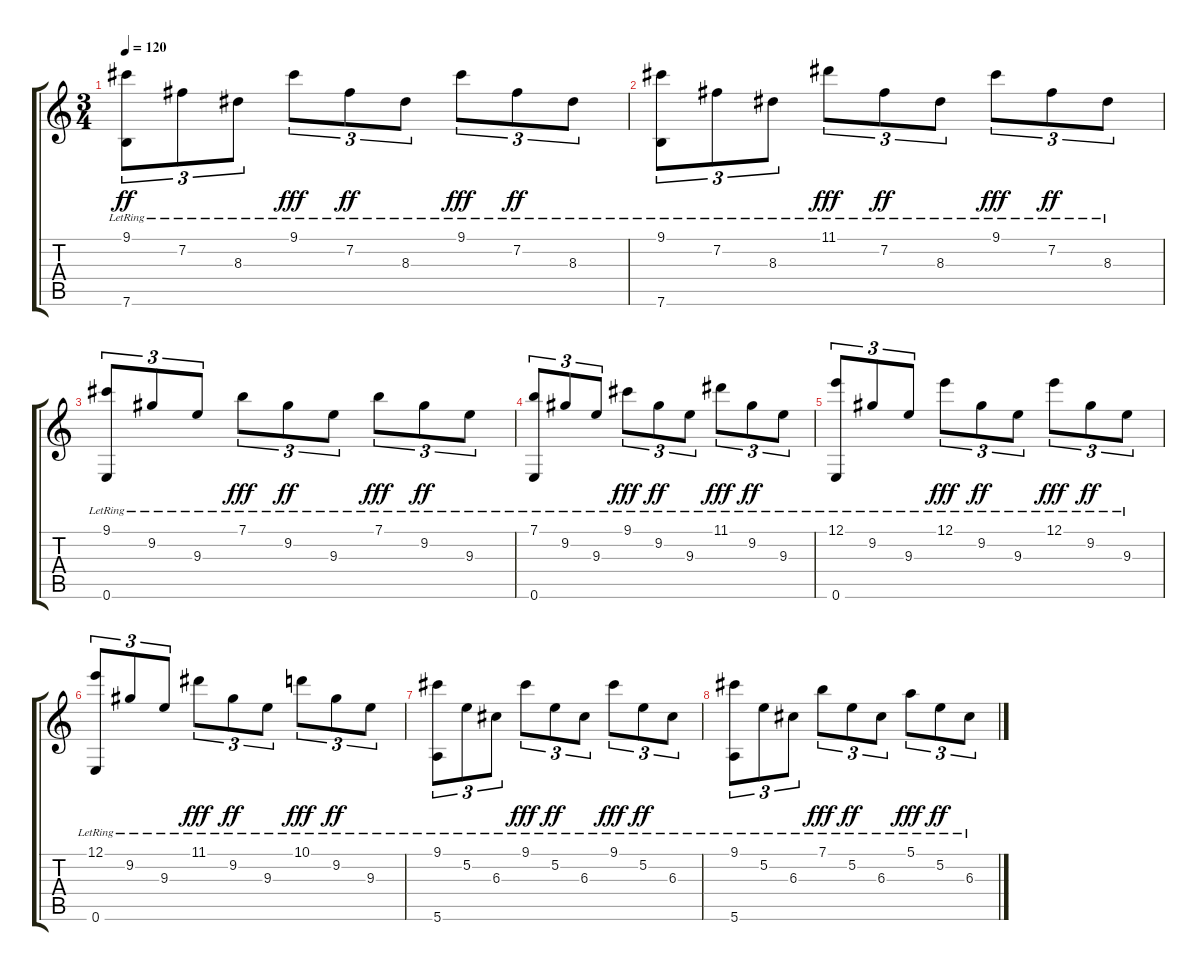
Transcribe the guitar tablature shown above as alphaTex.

\track "" {instrument acousticguitarnylon}
\staff {score tabs}
\tuning (E4 B3 G3 D3 A2 E2) {hide}
\ts (3 4)
\tempo 120
\clef g2
\ks c
(9.1{lr} 7.6{lr}).8{tu (3 2) dy ff} 7.2{lr}.8{tu (3 2)} 8.3{lr}.8{tu (3 2)} 9.1{lr}.8{tu (3 2) dy fff} 7.2{lr}.8{tu (3 2) dy ff} 8.3{lr}.8{tu (3 2)} 9.1{lr}.8{tu (3 2) dy fff} 7.2{lr}.8{tu (3 2) dy ff} 8.3{lr}.8{tu (3 2)} |
(9.1{lr} 7.6{lr}).8{tu (3 2)} 7.2{lr}.8{tu (3 2)} 8.3{lr}.8{tu (3 2)} 11.1{lr}.8{tu (3 2) dy fff} 7.2{lr}.8{tu (3 2) dy ff} 8.3{lr}.8{tu (3 2)} 9.1{lr}.8{tu (3 2) dy fff} 7.2{lr}.8{tu (3 2) dy ff} 8.3{lr}.8{tu (3 2)} |
(9.1{lr} 0.6{lr}).8{tu (3 2)} 9.2{lr}.8{tu (3 2)} 9.3{lr}.8{tu (3 2)} 7.1{lr}.8{tu (3 2) dy fff} 9.2{lr}.8{tu (3 2) dy ff} 9.3{lr}.8{tu (3 2)} 7.1{lr}.8{tu (3 2) dy fff} 9.2{lr}.8{tu (3 2) dy ff} 9.3{lr}.8{tu (3 2)} |
(7.1{lr} 0.6{lr}).8{tu (3 2)} 9.2{lr}.8{tu (3 2)} 9.3{lr}.8{tu (3 2)} 9.1{lr}.8{tu (3 2) dy fff} 9.2{lr}.8{tu (3 2) dy ff} 9.3{lr}.8{tu (3 2)} 11.1{lr}.8{tu (3 2) dy fff} 9.2{lr}.8{tu (3 2) dy ff} 9.3{lr}.8{tu (3 2)} |
(12.1{lr} 0.6{lr}).8{tu (3 2)} 9.2{lr}.8{tu (3 2)} 9.3{lr}.8{tu (3 2)} 12.1{lr}.8{tu (3 2) dy fff} 9.2{lr}.8{tu (3 2) dy ff} 9.3{lr}.8{tu (3 2)} 12.1{lr}.8{tu (3 2) dy fff} 9.2{lr}.8{tu (3 2) dy ff} 9.3{lr}.8{tu (3 2)} |
(12.1{lr} 0.6{lr}).8{tu (3 2)} 9.2{lr}.8{tu (3 2)} 9.3{lr}.8{tu (3 2)} 11.1{lr}.8{tu (3 2) dy fff} 9.2{lr}.8{tu (3 2) dy ff} 9.3{lr}.8{tu (3 2)} 10.1{lr}.8{tu (3 2) dy fff} 9.2{lr}.8{tu (3 2) dy ff} 9.3{lr}.8{tu (3 2)} |
(9.1{lr} 5.6{lr}).8{tu (3 2)} 5.2{lr}.8{tu (3 2)} 6.3{lr}.8{tu (3 2)} 9.1{lr}.8{tu (3 2) dy fff} 5.2{lr}.8{tu (3 2) dy ff} 6.3{lr}.8{tu (3 2)} 9.1{lr}.8{tu (3 2) dy fff} 5.2{lr}.8{tu (3 2) dy ff} 6.3{lr}.8{tu (3 2)} |
(9.1{lr} 5.6{lr}).8{tu (3 2)} 5.2{lr}.8{tu (3 2)} 6.3{lr}.8{tu (3 2)} 7.1{lr}.8{tu (3 2) dy fff} 5.2{lr}.8{tu (3 2) dy ff} 6.3{lr}.8{tu (3 2)} 5.1{lr}.8{tu (3 2) dy fff} 5.2{lr}.8{tu (3 2) dy ff} 6.3{lr}.8{tu (3 2)}
